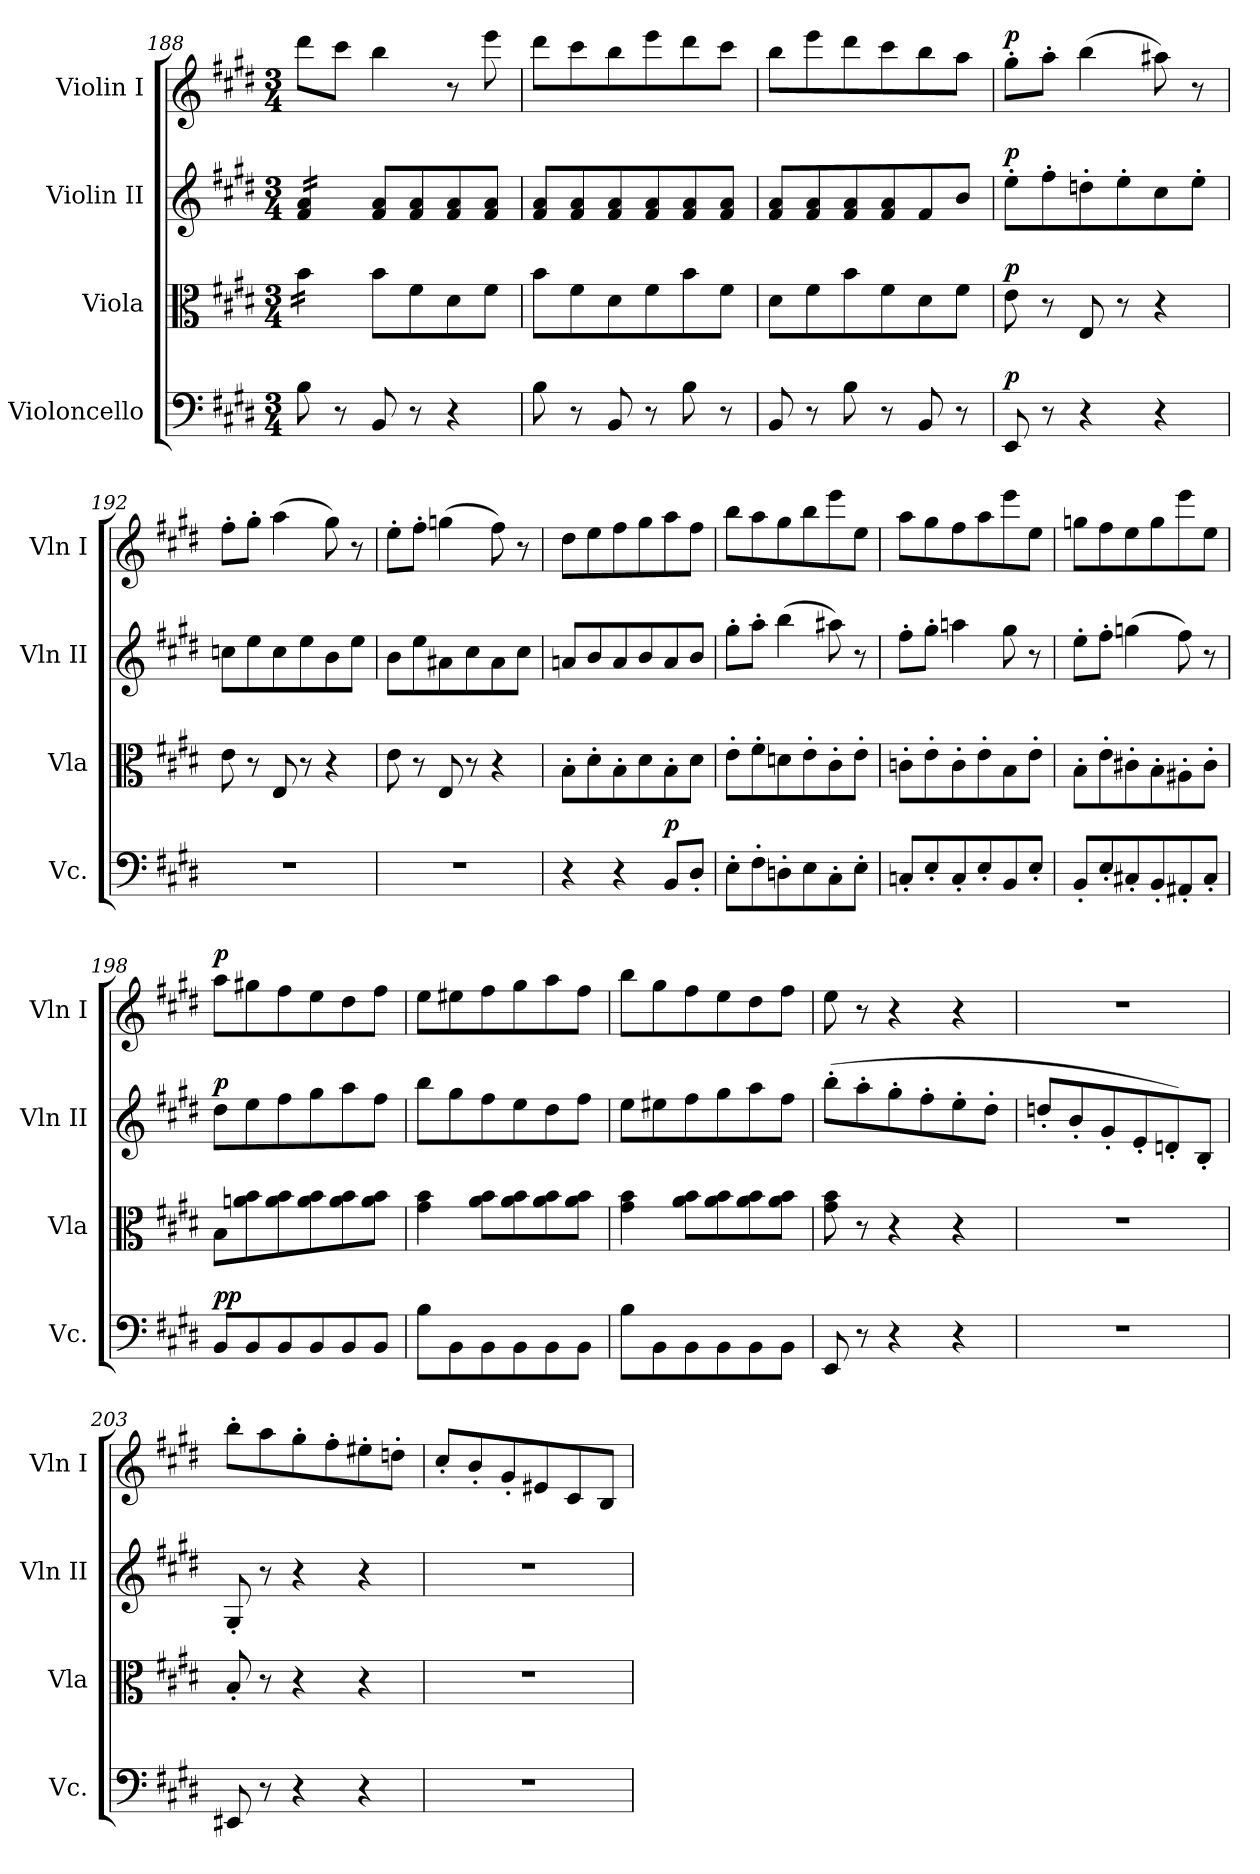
**kern	**dynam	**kern	**dynam	**kern	**dynam	**kern	**dynam
*part4	*part4	*part3	*part3	*part2	*part2	*part1	*part1
*staff4	*staff4	*staff3	*staff3	*staff2	*staff2	*staff1	*staff1
*I"Violoncello	*	*I"Viola	*	*I"Violin II	*	*I"Violin I	*
*I'Vc.	*	*I'Vla	*	*I'Vln II	*	*I'Vln I	*
*clefF4	*	*clefC3	*	*clefG2	*	*clefG2	*
*k[f#c#g#d#]	*	*k[f#c#g#d#]	*	*k[f#c#g#d#]	*	*k[f#c#g#d#]	*
*M3/4	*	*M3/4	*	*M3/4	*	*M3/4	*
=188	=188	=188	=188	=188	=188	=188	=188
*	*	*tremolo	*	*	*	*	*
*	*	*	*	*tremolo	*	*	*
8B\	.	16b\LL	.	16f#/ 16a/LL	.	8ddd#\L	.
.	.	16b\	.	16f#/ 16a/	.	.	.
8r	.	16b\	.	16f#/ 16a/	.	8ccc#\J	.
.	.	16b\JJ	.	16f#/ 16a/JJ	.	.	.
*	*	*	*	*Xtremolo	*	*	*
*	*	*Xtremolo	*	*	*	*	*
8BB/	.	8b\L	.	8f#/ 8a/L	.	4bb\	.
8r	.	8f#\	.	8f#/ 8a/	.	.	.
4r	.	8d#\	.	8f#/ 8a/	.	8r	.
.	.	8f#\J	.	8f#/ 8a/J	.	8eee\	.
=189	=189	=189	=189	=189	=189	=189	=189
8B\	.	8b\L	.	8f#/ 8a/L	.	8ddd#\L	.
8r	.	8f#\	.	8f#/ 8a/	.	8ccc#\	.
8BB/	.	8d#\	.	8f#/ 8a/	.	8bb\	.
8r	.	8f#\	.	8f#/ 8a/	.	8eee\	.
8B\	.	8b\	.	8f#/ 8a/	.	8ddd#\	.
8r	.	8f#\J	.	8f#/ 8a/J	.	8ccc#\J	.
=190	=190	=190	=190	=190	=190	=190	=190
8BB/	.	8d#\L	.	8f#/ 8a/L	.	8bb\L	.
8r	.	8f#\	.	8f#/ 8a/	.	8eee\	.
8B\	.	8b\	.	8f#/ 8a/	.	8ddd#\	.
8r	.	8f#\	.	8f#/ 8a/	.	8ccc#\	.
8BB/	.	8d#\	.	8f#/	.	8bb\	.
8r	.	8f#\J	.	8b/J	.	8aa\J	.
=191	=191	=191	=191	=191	=191	=191	=191
!	!LO:DY:a	!	!LO:DY:a	!	!LO:DY:a	!	!LO:DY:a
8EE/	p	8e\	p	8ee'\L	p	8gg#'\L	p
8r	.	8r	.	8ff#'\	.	8aa'\J	.
4r	.	8E/	.	8ddn'\	.	(4bb\	.
.	.	8r	.	8ee'\	.	.	.
4r	.	4r	.	8cc#\	.	8aa#X\)	.
.	.	.	.	8ee'\J	.	8r	.
=192	=192	=192	=192	=192	=192	=192	=192
2.r	.	8e\	.	8ccn\L	.	8ff#'\L	.
.	.	8r	.	8ee\	.	8gg#'\J	.
.	.	8E/	.	8cc\	.	(4aa\	.
.	.	8r	.	8ee\	.	.	.
.	.	4r	.	8b\	.	8gg#\)	.
.	.	.	.	8ee\J	.	8r	.
=193	=193	=193	=193	=193	=193	=193	=193
2.r	.	8e\	.	8b\L	.	8ee'\L	.
.	.	8r	.	8ee\	.	8ff#'\J	.
.	.	8E/	.	8a#X\	.	(4ggn\	.
.	.	8r	.	8cc#\	.	.	.
.	.	4r	.	8a#\	.	8ff#\)	.
.	.	.	.	8cc#\J	.	8r	.
=194	=194	=194	=194	=194	=194	=194	=194
4r	.	8B'\L	.	8an/L	.	8dd#\L	.
.	.	8d#'\	.	8b/	.	8ee\	.
4r	.	8B'\	.	8a/	.	8ff#\	.
.	.	8d#\	.	8b/	.	8gg#\	.
!	!LO:DY:a	!	!	!	!	!	!
8BB/L	p	8B'\	.	8a/	.	8aa\	.
8D#'/J	.	8d#\J	.	8b/J	.	8ff#\J	.
!!LO:LB:g=z
=195	=195	=195	=195	=195	=195	=195	=195
8E'\L	.	8e'\L	.	8gg#'\L	.	8bb\L	.
8F#'\	.	8f#'\	.	8aa'\J	.	8aa\	.
8Dn'\	.	8dn\	.	(4bb\	.	8gg#\	.
8E\	.	8e'\	.	.	.	8bb\	.
8C#'\	.	8c#'\	.	8aa#X\)	.	8eee\	.
8E'\J	.	8e'\J	.	8r	.	8ee\J	.
=196	=196	=196	=196	=196	=196	=196	=196
8Cn'/L	.	8cn'\L	.	8ff#'\L	.	8aa\L	.
8E'/	.	8e'\	.	8gg#'\J	.	8gg#\	.
8C'/	.	8c'\	.	4aan\	.	8ff#\	.
8E'/	.	8e'\	.	.	.	8aa\	.
8BB/	.	8B\	.	8gg#\	.	8eee\	.
8E'/J	.	8e'\J	.	8r	.	8ee\J	.
!!LO:LB:g=z
=197	=197	=197	=197	=197	=197	=197	=197
8BB'/L	.	8B'\L	.	8ee'\L	.	8ggn\L	.
8E'/	.	8e'\	.	8ff#'\J	.	8ff#\	.
8C#X'/	.	8c#X'\	.	(4ggn\	.	8ee\	.
8BB'/	.	8B'\	.	.	.	8gg\	.
8AA#X'/	.	8A#X'\	.	8ff#\)	.	8eee\	.
8C#'/J	.	8c#'\J	.	8r	.	8ee\J	.
=198	=198	=198	=198	=198	=198	=198	=198
!	!LO:DY:a	!	!	!	!	!	!
!	!LO:DY:n=1:a	!	!	!	!LO:DY:a	!	!LO:DY:a
8BB/L	p p	8B\L	.	8dd#\L	p	8aa\L	p
8BB/	.	8an\ 8b\	.	8ee\	.	8gg#X\	.
8BB/	.	8a\ 8b\	.	8ff#\	.	8ff#\	.
8BB/	.	8a\ 8b\	.	8gg#\	.	8ee\	.
8BB/	.	8a\ 8b\	.	8aa\	.	8dd#\	.
8BB/J	.	8a\ 8b\J	.	8ff#\J	.	8ff#\J	.
=199	=199	=199	=199	=199	=199	=199	=199
8B\L	.	4g#\ 4b\	.	8bb\L	.	8ee\L	.
8BB\	.	.	.	8gg#\	.	8ee#X\	.
8BB\	.	8a\ 8b\L	.	8ff#\	.	8ff#\	.
8BB\	.	8a\ 8b\	.	8ee\	.	8gg#\	.
8BB\	.	8a\ 8b\	.	8dd#\	.	8aa\	.
8BB\J	.	8a\ 8b\J	.	8ff#\J	.	8ff#\J	.
=200	=200	=200	=200	=200	=200	=200	=200
8B\L	.	4g#\ 4b\	.	8ee\L	.	8bb\L	.
8BB\	.	.	.	8ee#X\	.	8gg#\	.
8BB\	.	8a\ 8b\L	.	8ff#\	.	8ff#\	.
8BB\	.	8a\ 8b\	.	8gg#\	.	8ee\	.
8BB\	.	8a\ 8b\	.	8aa\	.	8dd#\	.
8BB\J	.	8a\ 8b\J	.	8ff#\J	.	8ff#\J	.
=201	=201	=201	=201	=201	=201	=201	=201
8EE/	.	8g#\ 8b\	.	(8bb'\L	.	8ee\	.
8r	.	8r	.	8aa'\	.	8r	.
4r	.	4r	.	8gg#'\	.	4r	.
.	.	.	.	8ff#'\	.	.	.
4r	.	4r	.	8ee'\	.	4r	.
.	.	.	.	8dd#'\J	.	.	.
=202	=202	=202	=202	=202	=202	=202	=202
2.r	.	2.r	.	8ddn'/L	.	2.r	.
.	.	.	.	8b'/	.	.	.
.	.	.	.	8g#'/	.	.	.
.	.	.	.	8e'/	.	.	.
.	.	.	.	8dn'/)	.	.	.
.	.	.	.	8B'/J	.	.	.
=203	=203	=203	=203	=203	=203	=203	=203
8EE#X/	.	8B'/	.	8G#'/	.	8bb'\L	.
8r	.	8r	.	8r	.	8aa\	.
4r	.	4r	.	4r	.	8gg#'\	.
.	.	.	.	.	.	8ff#'\	.
4r	.	4r	.	4r	.	8ee#X'\	.
.	.	.	.	.	.	8ddn'\J	.
!!LO:LB:g=z
=204	=204	=204	=204	=204	=204	=204	=204
2.r	.	2.r	.	2.r	.	8cc#'/L	.
.	.	.	.	.	.	8b'/	.
.	.	.	.	.	.	8g#'/	.
.	.	.	.	.	.	8e#X/	.
.	.	.	.	.	.	8c#/	.
.	.	.	.	.	.	8B/J	.
=	=	=	=	=	=	=	=
*-	*-	*-	*-	*-	*-	*-	*-
